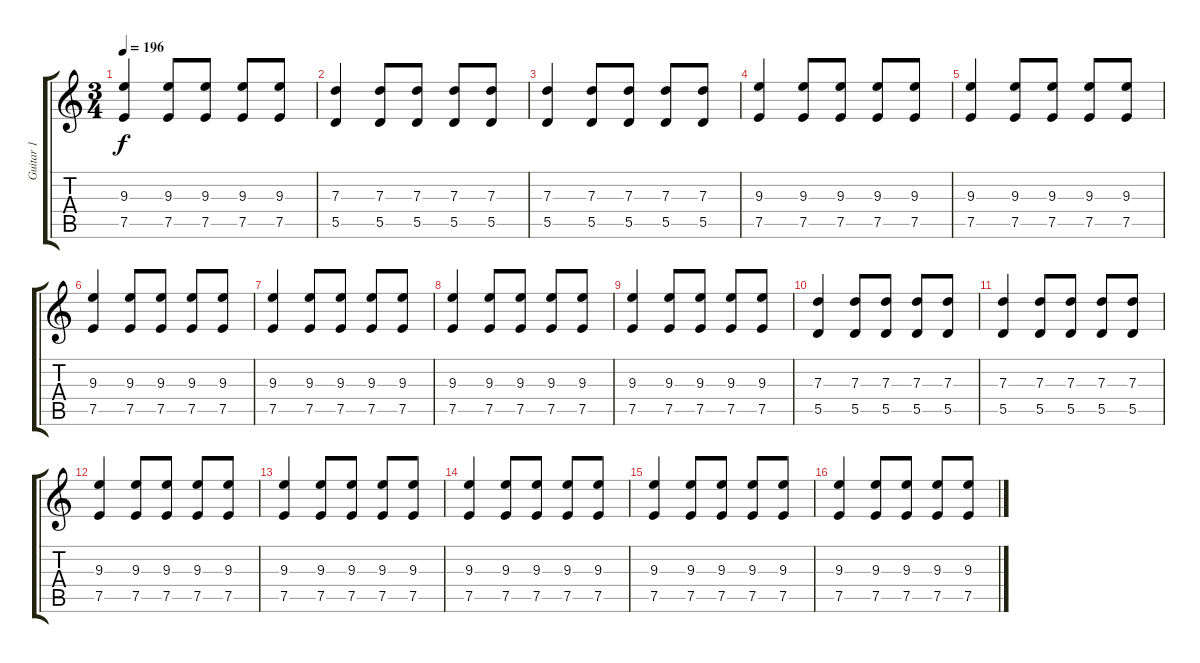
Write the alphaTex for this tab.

\track ("Guitar 1" "Guitar 1") {instrument distortionguitar}
\staff {score tabs}
\tuning (E4 B3 G3 D3 A2 E2) {hide}
\ts (3 4)
\tempo 196
\clef g2
\ks c
(9.3 7.5).4{dy f} (9.3 7.5).8 (9.3 7.5).8 (9.3 7.5).8 (9.3 7.5).8 |
(7.3 5.5).4 (7.3 5.5).8 (7.3 5.5).8 (7.3 5.5).8 (7.3 5.5).8 |
(7.3 5.5).4 (7.3 5.5).8 (7.3 5.5).8 (7.3 5.5).8 (7.3 5.5).8 |
(9.3 7.5).4 (9.3 7.5).8 (9.3 7.5).8 (9.3 7.5).8 (9.3 7.5).8 |
(9.3 7.5).4 (9.3 7.5).8 (9.3 7.5).8 (9.3 7.5).8 (9.3 7.5).8 |
(9.3 7.5).4{volume 7} (9.3 7.5).8 (9.3 7.5).8 (9.3 7.5).8 (9.3 7.5).8 |
(9.3 7.5).4 (9.3 7.5).8 (9.3 7.5).8 (9.3 7.5).8 (9.3 7.5).8 |
(9.3 7.5).4 (9.3 7.5).8 (9.3 7.5).8 (9.3 7.5).8 (9.3 7.5).8 |
(9.3 7.5).4 (9.3 7.5).8 (9.3 7.5).8 (9.3 7.5).8 (9.3 7.5).8 |
(7.3 5.5).4 (7.3 5.5).8 (7.3 5.5).8 (7.3 5.5).8 (7.3 5.5).8 |
(7.3 5.5).4 (7.3 5.5).8 (7.3 5.5).8 (7.3 5.5).8 (7.3 5.5).8 |
(9.3 7.5).4 (9.3 7.5).8 (9.3 7.5).8 (9.3 7.5).8 (9.3 7.5).8 |
(9.3 7.5).4 (9.3 7.5).8 (9.3 7.5).8 (9.3 7.5).8 (9.3 7.5).8 |
(9.3 7.5).4{volume 0} (9.3 7.5).8 (9.3 7.5).8 (9.3 7.5).8 (9.3 7.5).8 |
(9.3 7.5).4 (9.3 7.5).8 (9.3 7.5).8 (9.3 7.5).8 (9.3 7.5).8 |
(9.3 7.5).4 (9.3 7.5).8 (9.3 7.5).8 (9.3 7.5).8 (9.3 7.5).8
